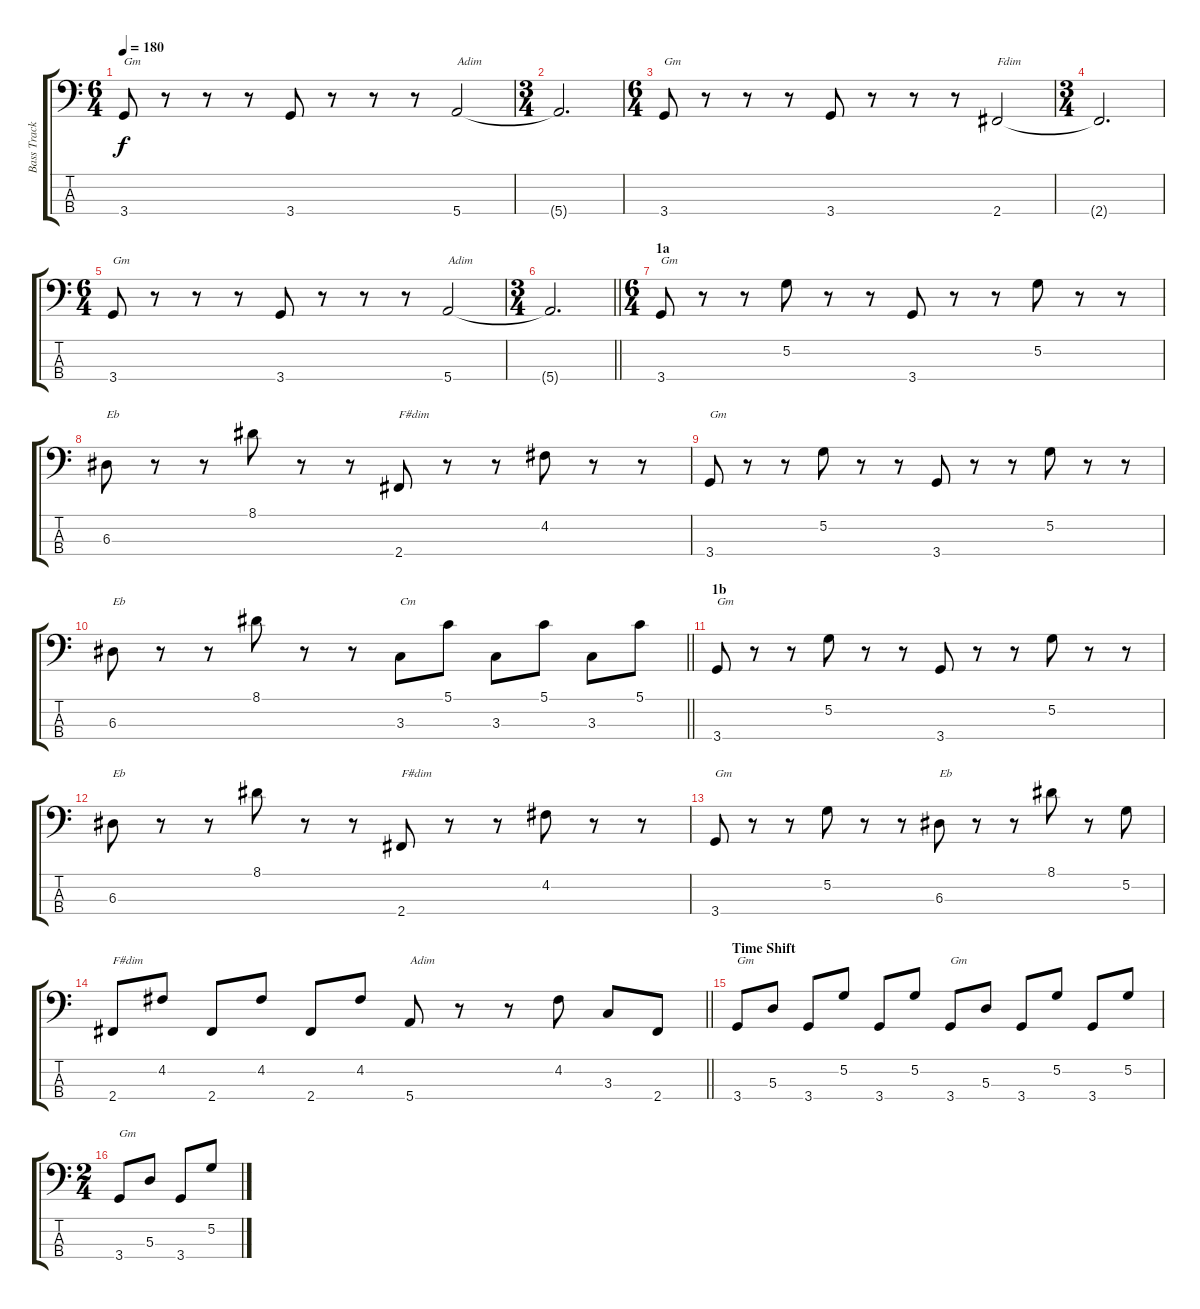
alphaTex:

\track ("Bass Track" "Bass Track") {instrument electricbasspick}
\staff {score tabs}
\tuning (G2 D2 A1 E1) {hide}
\ts (6 4)
\tempo 180
\clef f4
\ks c
3.4.8{txt "Gm" dy f} r.8 r.8 r.8 3.4.8 r.8 r.8 r.8 5.4.2{txt "Adim"} |
\ts (3 4)
5.4{t}.2{d} |
\ts (6 4)
3.4.8{txt "Gm"} r.8 r.8 r.8 3.4.8 r.8 r.8 r.8 2.4.2{txt "Fdim"} |
\ts (3 4)
2.4{t}.2{d} |
\ts (6 4)
3.4.8{txt "Gm"} r.8 r.8 r.8 3.4.8 r.8 r.8 r.8 5.4.2{txt "Adim"} |
\ts (3 4)
\barLineRight lightlight
5.4{t}.2{d} |
\ts (6 4)
\section ("" "1a")
3.4.8{txt "Gm"} r.8 r.8 5.2.8 r.8 r.8 3.4.8 r.8 r.8 5.2.8 r.8 r.8 |
6.3.8{txt "Eb"} r.8 r.8 8.1.8 r.8 r.8 2.4.8{txt "F#dim"} r.8 r.8 4.2.8 r.8 r.8 |
3.4.8{txt "Gm"} r.8 r.8 5.2.8 r.8 r.8 3.4.8 r.8 r.8 5.2.8 r.8 r.8 |
\barLineRight lightlight
6.3.8{txt "Eb"} r.8 r.8 8.1.8 r.8 r.8 3.3.8{txt "Cm"} 5.1.8 3.3.8 5.1.8 3.3.8 5.1.8 |
\section ("" "1b")
3.4.8{txt "Gm"} r.8 r.8 5.2.8 r.8 r.8 3.4.8 r.8 r.8 5.2.8 r.8 r.8 |
6.3.8{txt "Eb"} r.8 r.8 8.1.8 r.8 r.8 2.4.8{txt "F#dim"} r.8 r.8 4.2.8 r.8 r.8 |
3.4.8{txt "Gm"} r.8 r.8 5.2.8 r.8 r.8 6.3.8{txt "Eb"} r.8 r.8 8.1.8 r.8 5.2.8 |
\barLineRight lightlight
2.4.8{txt "F#dim"} 4.2.8 2.4.8 4.2.8 2.4.8 4.2.8 5.4.8{txt "Adim"} r.8 r.8 4.2.8 3.3.8 2.4.8 |
\section ("" "Time Shift")
3.4.8{txt "Gm"} 5.3.8 3.4.8 5.2.8 3.4.8 5.2.8 3.4.8{txt "Gm"} 5.3.8 3.4.8 5.2.8 3.4.8 5.2.8 |
\ts (2 4)
3.4.8{txt "Gm"} 5.3.8 3.4.8 5.2.8
